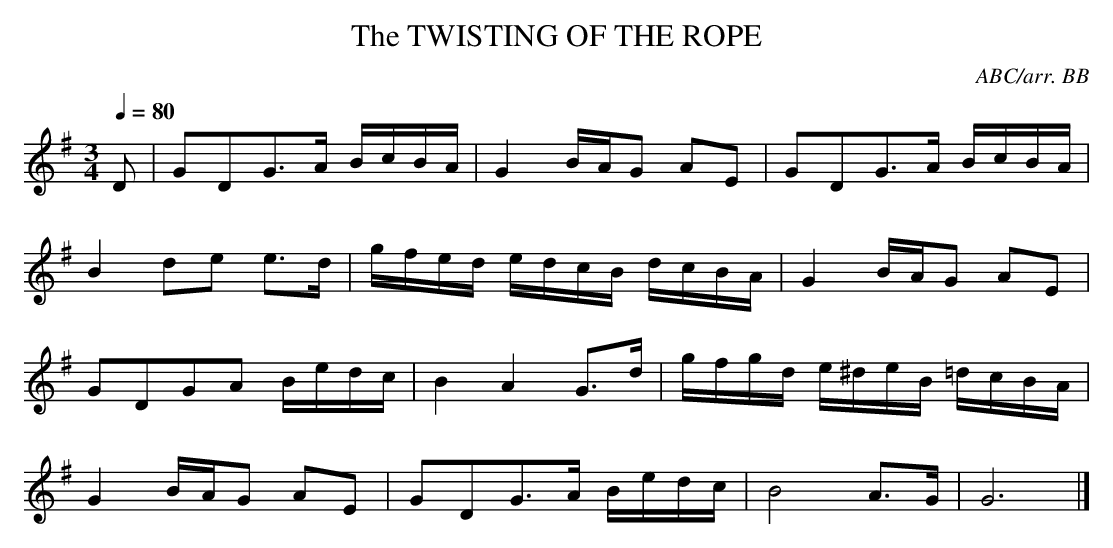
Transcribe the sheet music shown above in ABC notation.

X:1
T:TWISTING OF THE ROPE, The
C:ABC/arr. BB
with this title today. There's a YouTube video of the Bothy
Band playing the better-known version.
Q:1/4=80
L:1/8
M:3/4
K:G
D|GDG>A B/c/B/A/|G2 B/A/G AE|GDG>A B/c/B/A/|
B2de e>d|g/f/e/d/ e/d/c/B/ d/c/B/A/|G2 B/A/G AE|
GDGA B/e/d/c/|B2A2G>d|g/f/g/d/ e/^d/e/B/ =d/c/B/A/|
G2 B/A/G AE|GDG>A B/e/d/c/|B4 A>G|G6 |]
